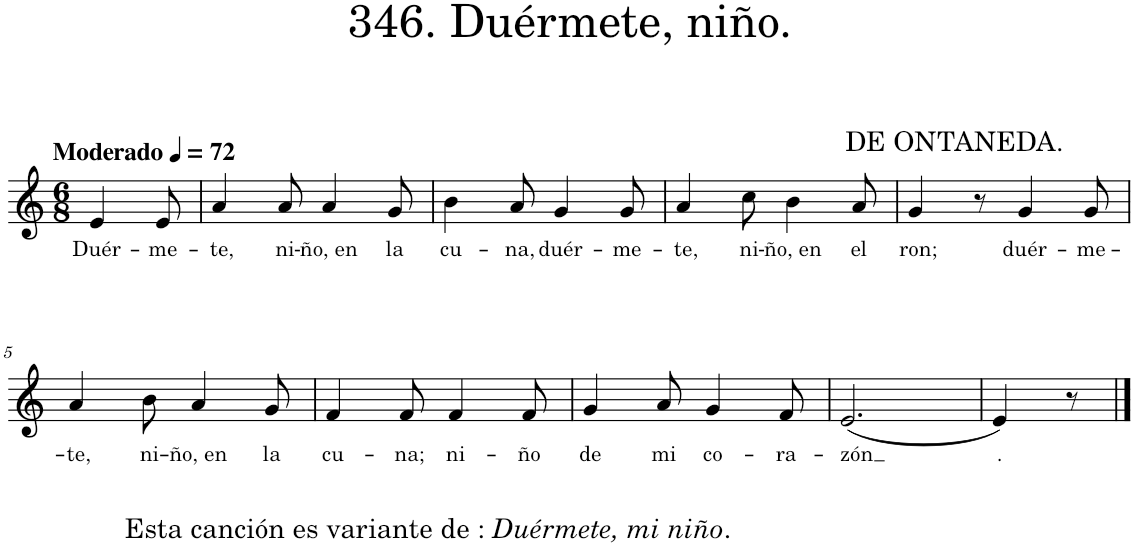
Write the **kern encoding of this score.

**kern	**text
*part1	*part1
*staff1	*staff1
*I"Piano	*
*I'Pno.	*
*clefG2	*
*k[]	*
*M6/8	*
*MM72	*
=	=
!LO:TX:a:B:t=Moderado	!
!	!LO:LY:b
4e/	Duér-
!	!LO:LY:b
8e/	-me-
=1	=1
!	!LO:LY:b
4a/	-te,
!	!LO:LY:b
8a/	ni-
!	!LO:LY:b
4a/	-ño, en
!	!LO:LY:b
8g/	la
=2	=2
!	!LO:LY:b
4b\	cu-
!	!LO:LY:b
8a/	-na,
!	!LO:LY:b
4g/	duér-
!	!LO:LY:b
8g/	-me-
=3	=3
!	!LO:LY:b
4a/	-te,
!	!LO:LY:b
8cc\	ni-
!	!LO:LY:b
4b\	-ño, en
!	!LO:LY:b
8a/	el
=4	=4
!LO:TX:a:t=DE ONTANEDA.	!
!	!LO:LY:b
4g/	ron;
8r	.
!	!LO:LY:b
4g/	duér-
!	!LO:LY:b
8g/	-me-
!!LO:LB:g=z
=5	=5
!LO:TX:b:t=Esta canción es variante de &colon;	!
!LO:TX:b:i:t=Duérmete, mi niño	!
!LO:TX:b:t=.	!
!	!LO:LY:b
4a/	-te,
!	!LO:LY:b
8b\	ni-
!	!LO:LY:b
4a/	-ño, en
!	!LO:LY:b
8g/	la
=6	=6
!	!LO:LY:b
4f/	cu-
!	!LO:LY:b
8f/	-na;
!	!LO:LY:b
4f/	ni-
!	!LO:LY:b
8f/	-ño
=7	=7
!	!LO:LY:b
4g/	de
!	!LO:LY:b
8a/	mi
!	!LO:LY:b
4g/	co-
!	!LO:LY:b
8f/	-ra-
=8	=8
!	!LO:LY:b
(2.e/	-zón
=9	=9
!	!LO:LY:b
4e/)	.
8r	.
==	==
*-	*-
